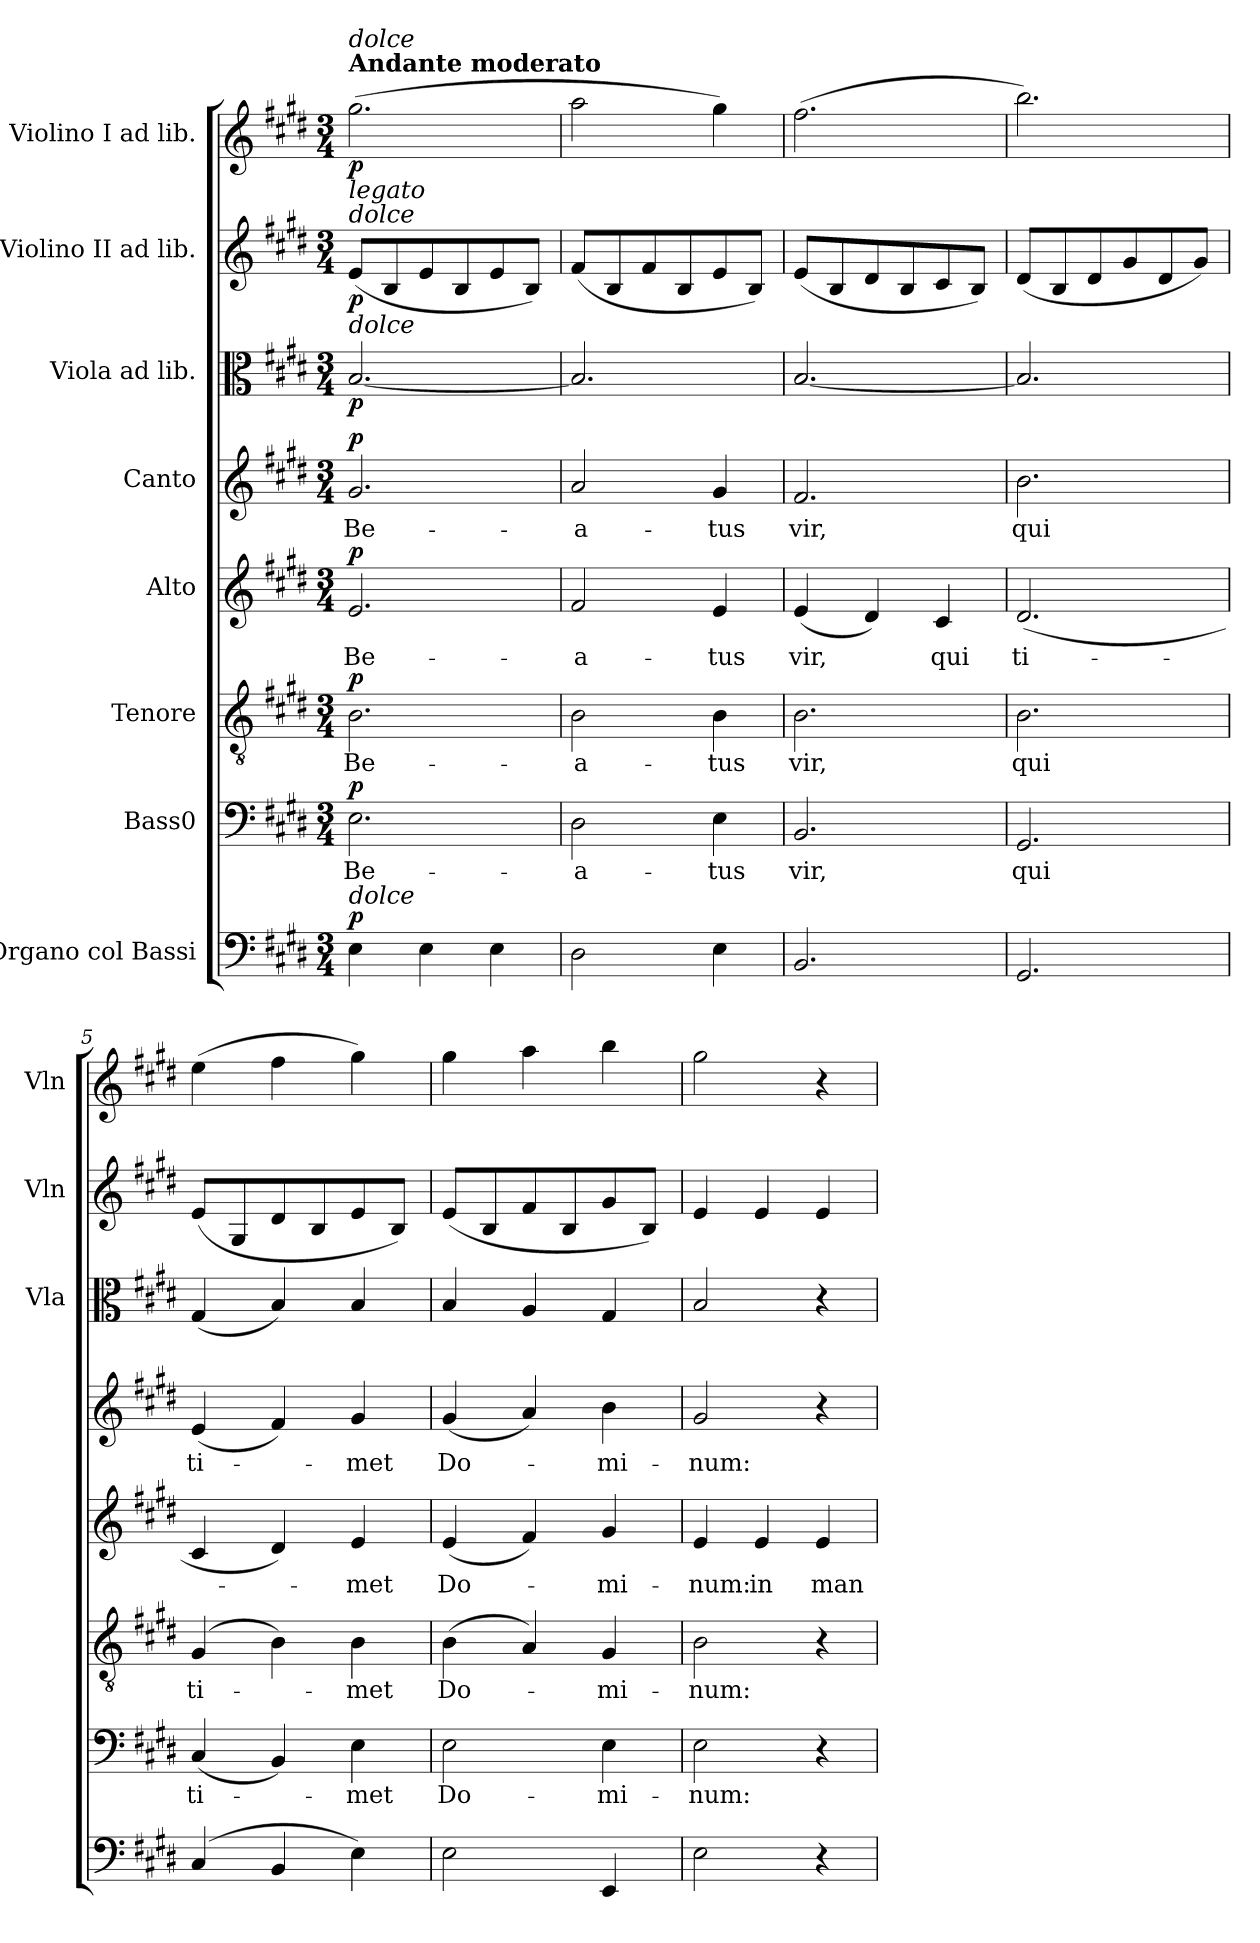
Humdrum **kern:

**kern	**dynam	**kern	**text	**dynam	**kern	**text	**dynam	**kern	**text	**dynam	**kern	**text	**dynam	**kern	**dynam	**kern	**dynam	**kern	**dynam
*part8	*part8	*part7	*part7	*part7	*part6	*part6	*part6	*part5	*part5	*part5	*part4	*part4	*part4	*part3	*part3	*part2	*part2	*part1	*part1
*staff8	*staff8	*staff7	*staff7	*staff7	*staff6	*staff6	*staff6	*staff5	*staff5	*staff5	*staff4	*staff4	*staff4	*staff3	*staff3	*staff2	*staff2	*staff1	*staff1
*I"Organo col Bassi	*	*I"Bass0	*	*	*I"Tenore	*	*	*I"Alto	*	*	*I"Canto	*	*	*I"Viola ad lib.	*	*I"Violino II ad lib.	*	*I"Violino I ad lib.	*
*	*	*	*	*	*	*	*	*	*	*	*	*	*	*I'Vla	*	*I'Vln	*	*I'Vln	*
*clefF4	*	*clefF4	*	*	*clefGv2	*	*	*clefG2	*	*	*clefG2	*	*	*clefC3	*	*clefG2	*	*clefG2	*
*k[f#c#g#d#]	*	*k[f#c#g#d#]	*	*	*k[f#c#g#d#]	*	*	*k[f#c#g#d#]	*	*	*k[f#c#g#d#]	*	*	*k[f#c#g#d#]	*	*k[f#c#g#d#]	*	*k[f#c#g#d#]	*
*M3/4	*	*M3/4	*	*	*M3/4	*	*	*M3/4	*	*	*M3/4	*	*	*M3/4	*	*M3/4	*	*M3/4	*
=1	=1	=1	=1	=1	=1	=1	=1	=1	=1	=1	=1	=1	=1	=1	=1	=1	=1	=1	=1
!	!	!	!	!	!	!	!	!	!	!	!	!	!	!	!	!	!	!LO:TX:a:B:t=Andante moderato	!
!	!	!	!	!	!	!	!	!	!	!	!	!	!	!	!	!	!	!LO:TX:a:i:t=dolce	!
!	!	!	!	!	!	!	!	!	!	!	!	!	!	!	!	!LO:TX:a:i:t=dolce	!	!	!
!	!	!	!	!	!	!	!	!	!	!	!	!	!	!	!	!LO:TX:a:i:t=legato	!	!	!
!	!	!	!	!	!	!	!	!	!	!	!	!	!	!LO:TX:a:i:t=dolce	!	!	!	!	!
!LO:TX:a:i:t=dolce	!	!	!	!	!	!	!	!	!	!	!	!	!	!	!	!	!	!	!
!	!LO:DY:a	!	!LO:LY:b	!LO:DY:a	!	!LO:LY:b	!LO:DY:a	!	!LO:LY:b	!LO:DY:a	!	!LO:LY:b	!LO:DY:a	!	!LO:DY:b	!	!LO:DY:b	!	!LO:DY:b
4E\	p	2.E\	Be-	p	2.B\	Be-	p	2.e/	Be-	p	2.g#/	Be-	p	[2.B/	p	(8e/L	p	(2.gg#\	p
.	.	.	.	.	.	.	.	.	.	.	.	.	.	.	.	8B/	.	.	.
4E\	.	.	.	.	.	.	.	.	.	.	.	.	.	.	.	8e/	.	.	.
.	.	.	.	.	.	.	.	.	.	.	.	.	.	.	.	8B/	.	.	.
4E\	.	.	.	.	.	.	.	.	.	.	.	.	.	.	.	8e/	.	.	.
.	.	.	.	.	.	.	.	.	.	.	.	.	.	.	.	8B/J)	.	.	.
=2	=2	=2	=2	=2	=2	=2	=2	=2	=2	=2	=2	=2	=2	=2	=2	=2	=2	=2	=2
!	!	!	!LO:LY:b	!	!	!LO:LY:b	!	!	!LO:LY:b	!	!	!LO:LY:b	!	!	!	!	!	!	!
2D#\	.	2D#\	-a-	.	2B\	-a-	.	2f#/	-a-	.	2a/	-a-	.	2.B/]	.	(8f#/L	.	2aa\	.
.	.	.	.	.	.	.	.	.	.	.	.	.	.	.	.	8B/	.	.	.
.	.	.	.	.	.	.	.	.	.	.	.	.	.	.	.	8f#/	.	.	.
.	.	.	.	.	.	.	.	.	.	.	.	.	.	.	.	8B/	.	.	.
!	!	!	!LO:LY:b	!	!	!LO:LY:b	!	!	!LO:LY:b	!	!	!LO:LY:b	!	!	!	!	!	!	!
4E\	.	4E\	-tus	.	4B\	-tus	.	4e/	-tus	.	4g#/	-tus	.	.	.	8e/	.	4gg#\)	.
.	.	.	.	.	.	.	.	.	.	.	.	.	.	.	.	8B/J)	.	.	.
=3	=3	=3	=3	=3	=3	=3	=3	=3	=3	=3	=3	=3	=3	=3	=3	=3	=3	=3	=3
!	!	!	!LO:LY:b	!	!	!LO:LY:b	!	!	!LO:LY:b	!	!	!LO:LY:b	!	!	!	!	!	!	!
2.BB/	.	2.BB/	vir,	.	2.B\	vir,	.	(4e/	vir,	.	2.f#/	vir,	.	[2.B/	.	(8e/L	.	(2.ff#\	.
.	.	.	.	.	.	.	.	.	.	.	.	.	.	.	.	8B/	.	.	.
.	.	.	.	.	.	.	.	4d#/)	.	.	.	.	.	.	.	8d#/	.	.	.
.	.	.	.	.	.	.	.	.	.	.	.	.	.	.	.	8B/	.	.	.
!	!	!	!	!	!	!	!	!	!LO:LY:b	!	!	!	!	!	!	!	!	!	!
.	.	.	.	.	.	.	.	4c#/	qui	.	.	.	.	.	.	8c#/	.	.	.
.	.	.	.	.	.	.	.	.	.	.	.	.	.	.	.	8B/J)	.	.	.
=4	=4	=4	=4	=4	=4	=4	=4	=4	=4	=4	=4	=4	=4	=4	=4	=4	=4	=4	=4
!	!	!	!LO:LY:b	!	!	!LO:LY:b	!	!	!LO:LY:b	!	!	!LO:LY:b	!	!	!	!	!	!	!
2.GG#/	.	2.GG#/	qui	.	2.B\	qui	.	(2.d#/	ti-	.	2.b\	qui	.	2.B/]	.	(8d#/L	.	2.bb\)	.
.	.	.	.	.	.	.	.	.	.	.	.	.	.	.	.	8B/	.	.	.
.	.	.	.	.	.	.	.	.	.	.	.	.	.	.	.	8d#/	.	.	.
.	.	.	.	.	.	.	.	.	.	.	.	.	.	.	.	8g#/	.	.	.
.	.	.	.	.	.	.	.	.	.	.	.	.	.	.	.	8d#/	.	.	.
.	.	.	.	.	.	.	.	.	.	.	.	.	.	.	.	8g#/J)	.	.	.
=5	=5	=5	=5	=5	=5	=5	=5	=5	=5	=5	=5	=5	=5	=5	=5	=5	=5	=5	=5
!	!	!	!LO:LY:b	!	!	!LO:LY:b	!	!	!	!	!	!LO:LY:b	!	!	!	!	!	!	!
(4C#/	.	(4C#/	ti-	.	(4G#/	ti-	.	4c#/	.	.	(4e/	ti-	.	(4G#/	.	(8e/L	.	(4ee\	.
.	.	.	.	.	.	.	.	.	.	.	.	.	.	.	.	8G#/	.	.	.
4BB/	.	4BB/)	.	.	4B\)	.	.	4d#/)	.	.	4f#/)	.	.	4B/)	.	8d#/	.	4ff#\	.
.	.	.	.	.	.	.	.	.	.	.	.	.	.	.	.	8B/	.	.	.
!	!	!	!LO:LY:b	!	!	!LO:LY:b	!	!	!LO:LY:b	!	!	!LO:LY:b	!	!	!	!	!	!	!
4E\)	.	4E\	-met	.	4B\	-met	.	4e/	-met	.	4g#/	-met	.	4B/	.	8e/	.	4gg#\)	.
.	.	.	.	.	.	.	.	.	.	.	.	.	.	.	.	8B/J)	.	.	.
!!LO:PB:g=z
=6	=6	=6	=6	=6	=6	=6	=6	=6	=6	=6	=6	=6	=6	=6	=6	=6	=6	=6	=6
!	!	!	!LO:LY:b	!	!	!LO:LY:b	!	!	!LO:LY:b	!	!	!LO:LY:b	!	!	!	!	!	!	!
2E\	.	2E\	-Do-	.	(4B\	-Do-	.	(4e/	Do-	.	(4g#/	-Do-	.	4B/	.	(8e/L	.	4gg#\	.
.	.	.	.	.	.	.	.	.	.	.	.	.	.	.	.	8B/	.	.	.
.	.	.	.	.	4A/)	.	.	4f#/)	.	.	4a/)	.	.	4A/	.	8f#/	.	4aa\	.
.	.	.	.	.	.	.	.	.	.	.	.	.	.	.	.	8B/	.	.	.
!	!	!	!LO:LY:b	!	!	!LO:LY:b	!	!	!LO:LY:b	!	!	!LO:LY:b	!	!	!	!	!	!	!
4EE/	.	4E\	-mi-	.	4G#/	-mi-	.	4g#/	-mi-	.	4b\	-mi-	.	4G#/	.	8g#/	.	4bb\	.
.	.	.	.	.	.	.	.	.	.	.	.	.	.	.	.	8B/J)	.	.	.
=7	=7	=7	=7	=7	=7	=7	=7	=7	=7	=7	=7	=7	=7	=7	=7	=7	=7	=7	=7
!	!	!	!LO:LY:b	!	!	!LO:LY:b	!	!	!LO:LY:b	!	!	!LO:LY:b	!	!	!	!	!	!	!
2E\	.	2E\	-num:	.	2B\	-num:	.	4e/	-num:	.	2g#/	-num:	.	2B/	.	4e/	.	2gg#\	.
!	!	!	!	!	!	!	!	!	!LO:LY:b	!	!	!	!	!	!	!	!	!	!
.	.	.	.	.	.	.	.	4e/	in	.	.	.	.	.	.	4e/	.	.	.
!	!	!	!	!	!	!	!	!	!LO:LY:b	!	!	!	!	!	!	!	!	!	!
4r	.	4r	.	.	4r	.	.	4e/	man-	.	4r	.	.	4r	.	4e/	.	4r	.
=	=	=	=	=	=	=	=	=	=	=	=	=	=	=	=	=	=	=	=
*-	*-	*-	*-	*-	*-	*-	*-	*-	*-	*-	*-	*-	*-	*-	*-	*-	*-	*-	*-
